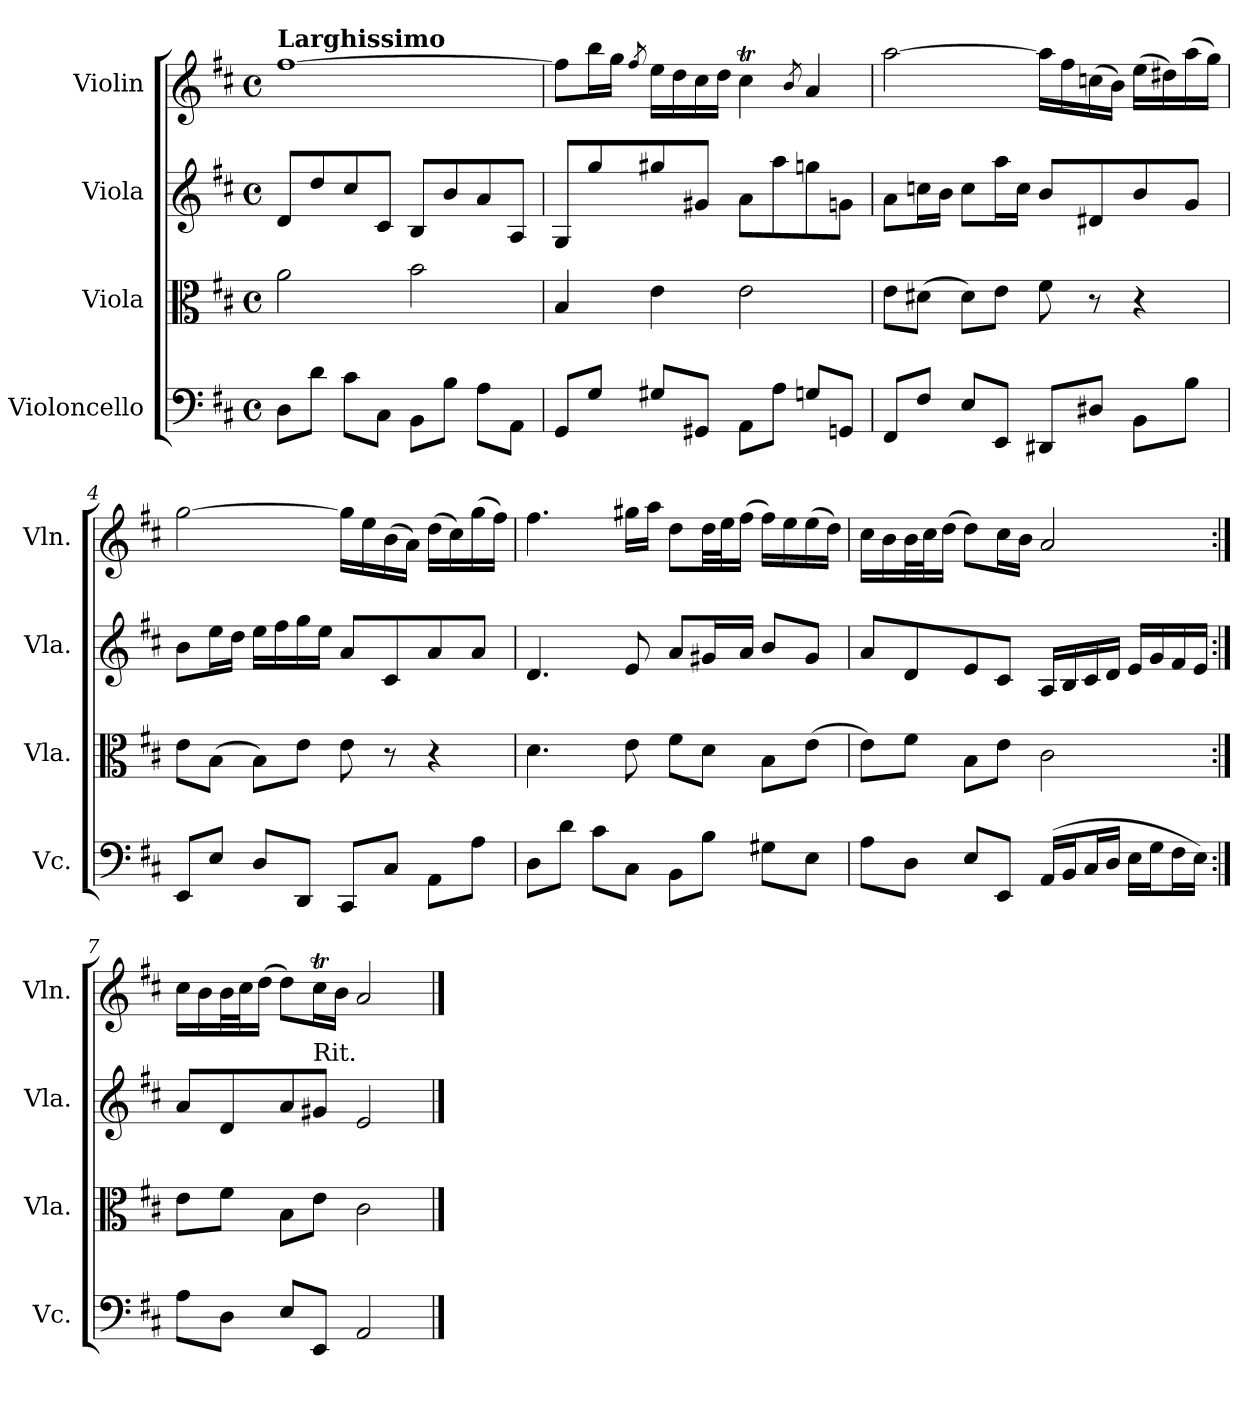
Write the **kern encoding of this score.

**kern	**kern	**kern	**kern
*part4	*part3	*part2	*part1
*staff4	*staff3	*staff2	*staff1
*I"Violoncello	*I"Viola	*I"Viola	*I"Violin
*I'Vc.	*I'Vla.	*I'Vla.	*I'Vln.
*clefF4	*clefC3	*clefG2	*clefG2
*k[f#c#]	*k[f#c#]	*k[f#c#]	*k[f#c#]
*M4/4	*M4/4	*M4/4	*M4/4
*met(c)	*met(c)	*met(c)	*met(c)
=1	=1	=1	=1
!	!	!	!LO:TX:a:B:t=Larghissimo
8D\L	2a\	8d/L	[1ff#
8d\J	.	8dd/	.
8c#\L	.	8cc#/	.
8C#\J	.	8c#/J	.
8BB\L	2b\	8B/L	.
8B\J	.	8b/	.
8A\L	.	8a/	.
8AA\J	.	8A/J	.
=2	=2	=2	=2
8GG/L	4B/	8G/L	8ff#\L]
8G/J	.	8gg/	16bb\L
.	.	.	16gg\JJ
.	.	.	8qff#/
8G#X/L	4e\	8gg#X/	16ee\LL
.	.	.	16dd\
8GG#X/J	.	8g#X/J	16cc#\
.	.	.	16dd\JJ
8AA\L	2e\	8a\L	4cc#t\
8A\J	.	8aa\	.
.	.	.	8qb/
8Gn/L	.	8ggn\	4a/
8GGn/J	.	8gn\J	.
=3	=3	=3	=3
8FF#/L	8e\L	8a\L	[2aa\
8F#/J	(8d#X\J	16ccn\L	.
.	.	16b\JJ	.
8E/L	8d#\L)	8cc\L	.
8EE/J	8e\J	16aa\L	.
.	.	16cc\JJ	.
8DD#X/L	8f#\	8b/L	16aa\LL]
.	.	.	16ff#\
8D#X/J	8r	8d#X/	(16ccn\
.	.	.	16b\JJ)
8BB\L	4r	8b/	(16ee\LL
.	.	.	16dd#X\)
8B\J	.	8g/J	(16aa\
.	.	.	16gg\JJ)
!!LO:LB:g=z
=4	=4	=4	=4
8EE/L	8e\L	8b\L	[2gg\
8E/J	(8B\J	16ee\L	.
.	.	16dd\JJ	.
8D/L	8B\L)	16ee\LL	.
.	.	16ff#\	.
8DD/J	8e\J	16gg\	.
.	.	16ee\JJ	.
8CC#/L	8e\	8a/L	16gg\LL]
.	.	.	16ee\
8C#/J	8r	8c#/	(16b\
.	.	.	16a\JJ)
8AA\L	4r	8a/	(16dd\LL
.	.	.	16cc#\)
8A\J	.	8a/J	(16gg\
.	.	.	16ff#\JJ)
=5	=5	=5	=5
8D\L	4.d\	4.d/	4.ff#\
8d\J	.	.	.
8c#\L	.	.	.
8C#\J	8e\	8e/	16gg#X\LL
.	.	.	16aa\JJ
8BB\L	8f#\L	8a/L	8dd\L
8B\J	8d\J	16g#X/L	32dd\LL
.	.	.	32ee\J
.	.	16a/JJ	(16ff#\JJ
8G#X\L	8B\L	8b/L	16ff#\LL)
.	.	.	16ee\
8E\J	(8e\J	8g#/J	(16ee\
.	.	.	16dd\JJ)
!!LO:LB:g=z
=6	=6	=6	=6
8A\L	8e\L)	8a/L	16cc#\LL
.	.	.	16b\
8D\J	8f#\J	8d/	32b\L
.	.	.	32cc#\J
.	.	.	(16dd\JJ
8E/L	8B\L	8e/	8dd\L)
8EE/J	8e\J	8c#/J	16cc#\L
.	.	.	16b\JJ
(16AA/LL	2c#\	16A/LL	2a/
16BB/J	.	16B/	.
16C#/L	.	16c#/	.
16D/JJ	.	16d/JJ	.
16E\LL	.	16e/LL	.
16G\J	.	16g/	.
16F#\L	.	16f#/	.
16E\JJ)	.	16e/JJ	.
=7:|!	=7:|!	=7:|!	=7:|!
8A\L	8e\L	8a/L	16cc#\LL
.	.	.	16b\
8D\J	8f#\J	8d/	32b\L
.	.	.	32cc#\J
.	.	.	(16dd\JJ
8E/L	8B\L	8a/	8dd\L)
!	!	!LO:TX:a:t=Rit.	!
8EE/J	8e\J	8g#X/J	16cc#t\L
.	.	.	16b\JJ
2AA/	2c#\	2e/	2a/
==	==	==	==
*-	*-	*-	*-
